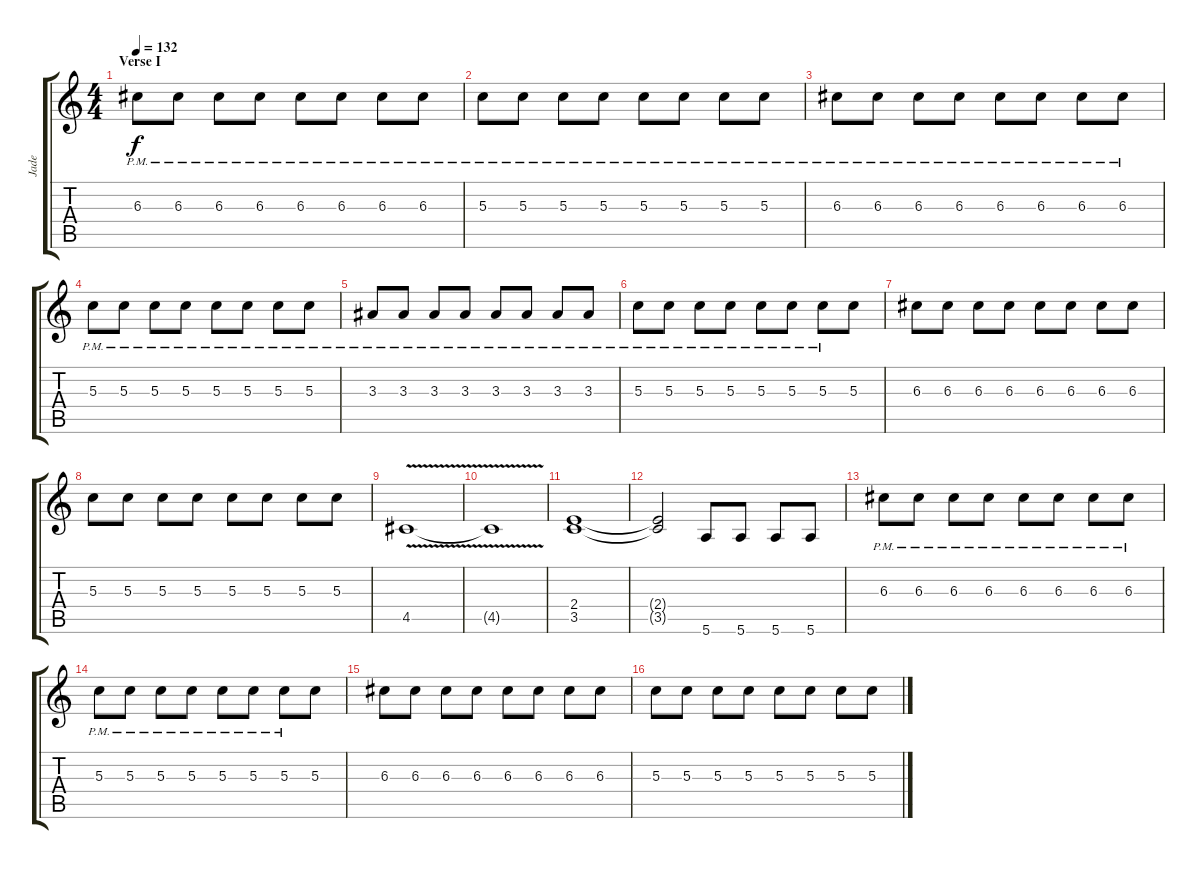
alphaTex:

\track ("Jade" "Jade") {instrument distortionguitar}
\staff {score tabs}
\tuning (E4 B3 G3 D3 A2 E2) {hide}
\ts (4 4)
\section ("" "Verse I")
\tempo 132
\clef g2
\ks c
6.3{pm}.8{dy f} 6.3{pm}.8 6.3{pm}.8 6.3{pm}.8 6.3{pm}.8 6.3{pm}.8 6.3{pm}.8 6.3{pm}.8 |
5.3{pm}.8 5.3{pm}.8 5.3{pm}.8 5.3{pm}.8 5.3{pm}.8 5.3{pm}.8 5.3{pm}.8 5.3{pm}.8 |
6.3{pm}.8 6.3{pm}.8 6.3{pm}.8 6.3{pm}.8 6.3{pm}.8 6.3{pm}.8 6.3{pm}.8 6.3{pm}.8 |
5.3{pm}.8 5.3{pm}.8 5.3{pm}.8 5.3{pm}.8 5.3{pm}.8 5.3{pm}.8 5.3{pm}.8 5.3{pm}.8 |
3.3{pm}.8 3.3{pm}.8 3.3{pm}.8 3.3{pm}.8 3.3{pm}.8 3.3{pm}.8 3.3{pm}.8 3.3{pm}.8 |
5.3{pm}.8 5.3{pm}.8 5.3{pm}.8 5.3{pm}.8 5.3{pm}.8 5.3{pm}.8 5.3{pm}.8 5.3.8 |
6.3.8 6.3.8 6.3.8 6.3.8 6.3.8 6.3.8 6.3.8 6.3.8 |
5.3.8 5.3.8 5.3.8 5.3.8 5.3.8 5.3.8 5.3.8 5.3.8 |
4.5{v}.1 |
4.5{t}.1 |
(2.4 3.5).1 |
(2.4{t} 3.5{t}).2 5.6.8 5.6.8 5.6.8 5.6.8 |
6.3{pm}.8 6.3{pm}.8 6.3{pm}.8 6.3{pm}.8 6.3{pm}.8 6.3{pm}.8 6.3{pm}.8 6.3{pm}.8 |
5.3{pm}.8 5.3{pm}.8 5.3{pm}.8 5.3{pm}.8 5.3{pm}.8 5.3{pm}.8 5.3{pm}.8 5.3.8 |
6.3.8 6.3.8 6.3.8 6.3.8 6.3.8 6.3.8 6.3.8 6.3.8 |
5.3.8 5.3.8 5.3.8 5.3.8 5.3.8 5.3.8 5.3.8 5.3.8
